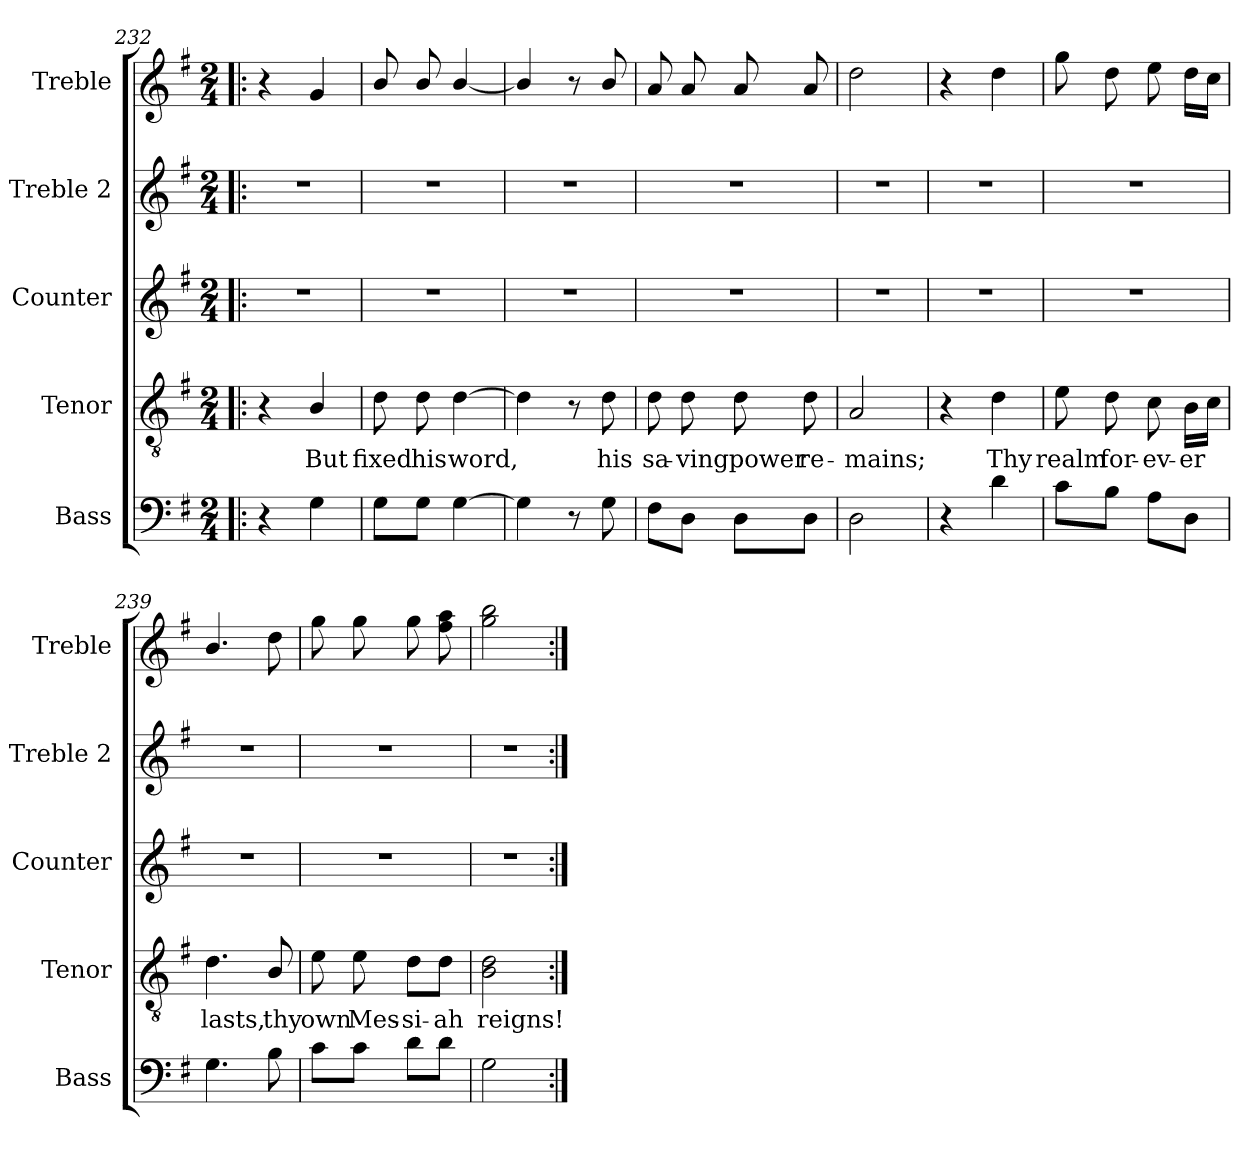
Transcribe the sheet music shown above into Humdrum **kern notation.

**kern	**kern	**text	**kern	**kern	**kern
*part5	*part4	*part4	*part3	*part2	*part1
*staff5	*staff4	*staff4	*staff3	*staff2	*staff1
*I"Bass	*I"Tenor	*	*I"Counter	*I"Treble 2	*I"Treble
*I'Bass	*I'Tenor	*	*I'Counter	*I'Treble 2	*I'Treble
*clefF4	*clefGv2	*	*clefG2	*clefG2	*clefG2
*k[f#]	*k[f#]	*	*k[f#]	*k[f#]	*k[f#]
*M2/4	*M2/4	*	*M2/4	*M2/4	*M2/4
=232!|:	=232!|:	=232!|:	=232!|:	=232!|:	=232!|:
4r	4r	.	2r	2r	4r
4G\	4B/	But	.	.	4g/
=233	=233	=233	=233	=233	=233
8G\L	8d\	fixed	2r	2r	8b/
8G\J	8d\	his	.	.	8b/
[4G\	[4d\	word,	.	.	[4b/
=234	=234	=234	=234	=234	=234
4G\]	4d\]	.	2r	2r	4b/]
8r	8r	.	.	.	8r
8G\	8d\	his	.	.	8b/
!!LO:LB:g=z
=235	=235	=235	=235	=235	=235
8F#\L	8d\	sa-	2r	2r	8a/
8D\J	8d\	-ving	.	.	8a/
8D\L	8d\	power	.	.	8a/
8D\J	8d\	re-	.	.	8a/
=236	=236	=236	=236	=236	=236
2D\	2A/	-mains;	2r	2r	2dd\
=237	=237	=237	=237	=237	=237
4r	4r	.	2r	2r	4r
4d\	4d\	Thy	.	.	4dd\
=238	=238	=238	=238	=238	=238
8c\L	8e\	realm	2r	2r	8gg\
8B\J	8d\	for-	.	.	8dd\
8A\L	8c\	-ev-	.	.	8ee\
8D\J	16B\LL	-er	.	.	16dd\LL
.	16c\JJ	.	.	.	16cc\JJ
=239	=239	=239	=239	=239	=239
4.G\	4.d\	lasts,	2r	2r	4.b/
8B\	8B/	thy	.	.	8dd\
=240	=240	=240	=240	=240	=240
8c\L	8e\	own	2r	2r	8gg\
8c\J	8e\	Mes-	.	.	8gg\
8d\L	8d\L	-si-	.	.	8gg\
8d\J	8d\J	-ah	.	.	8ff#\ 8aa\
=241	=241	=241	=241	=241	=241
2G\	2B\ 2d\	reigns!	2r	2r	2gg\ 2bb\
=:|!	=:|!	=:|!	=:|!	=:|!	=:|!
*-	*-	*-	*-	*-	*-
